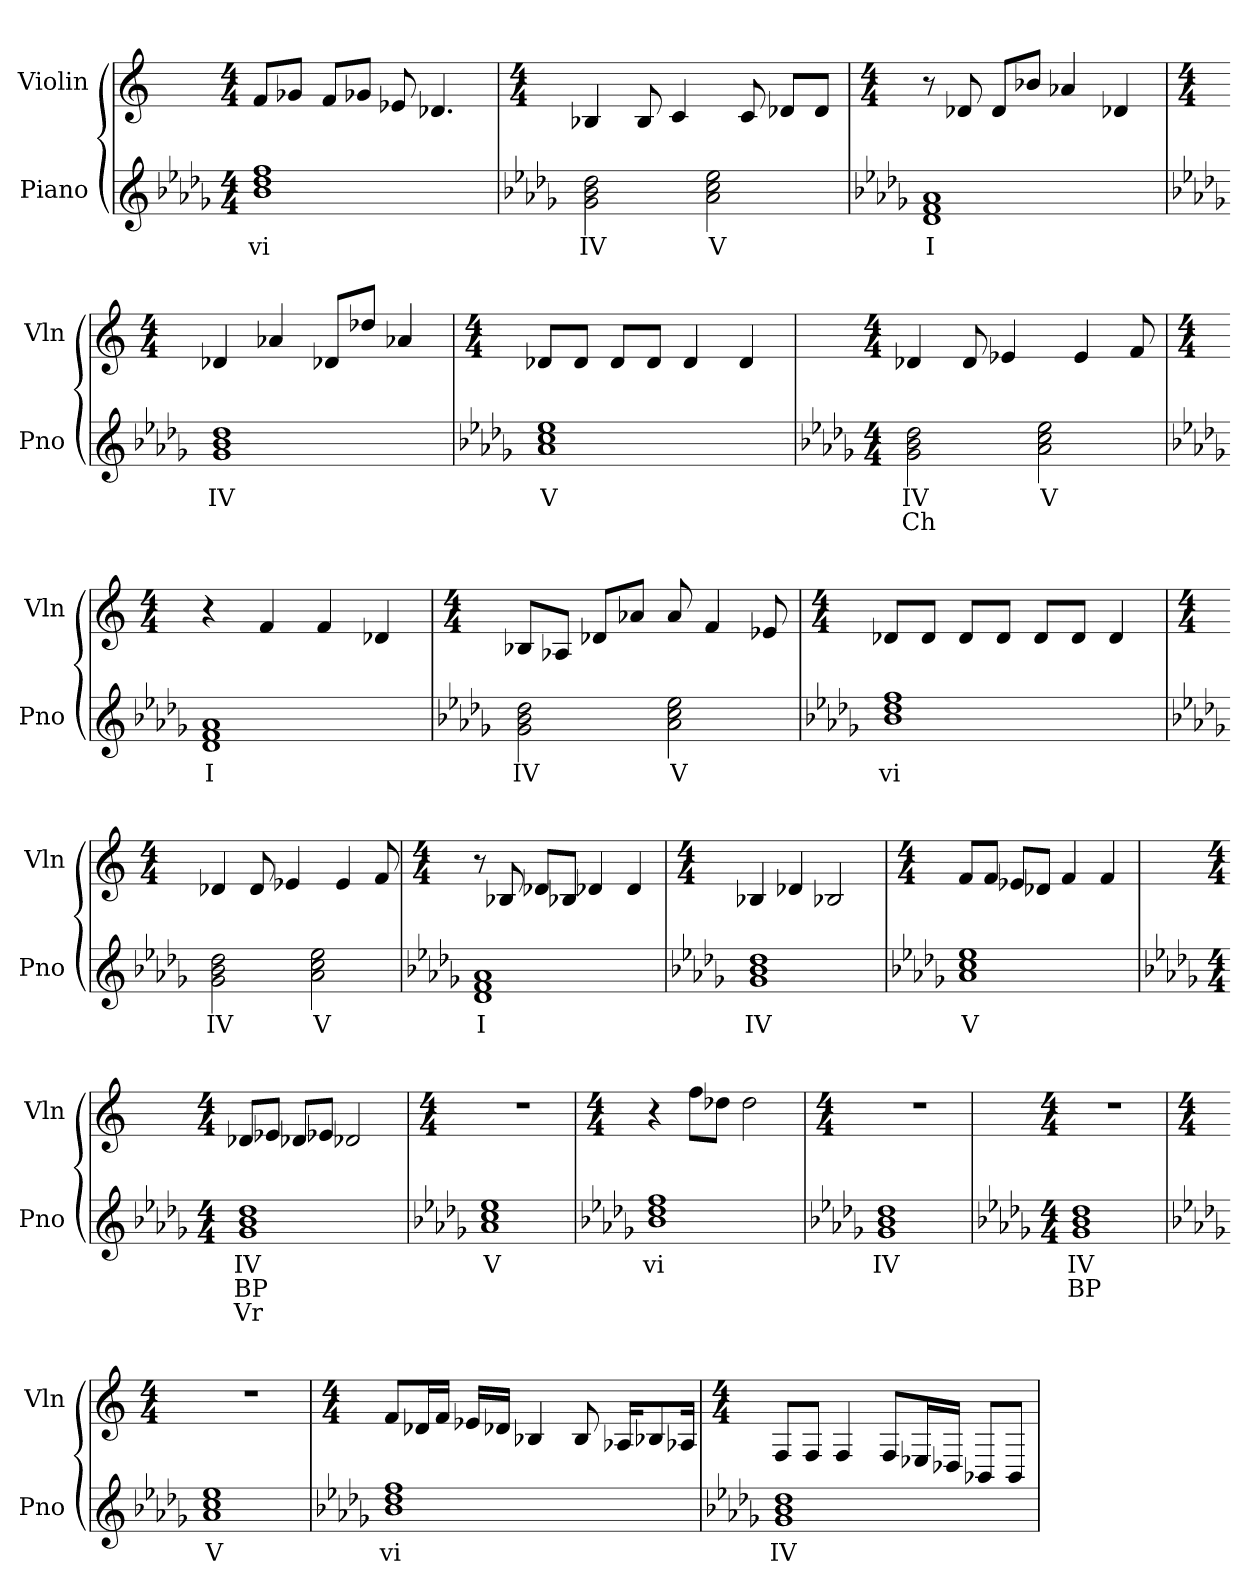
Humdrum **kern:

**kern	**text	**text	**text	**kern
*part2	*part2	*part2	*part2	*part1
*staff2	*staff2	*staff2	*staff2	*staff1
*I"Piano	*	*	*	*I"Violin
*I'Pno	*	*	*	*I'Vln
*k[b-e-a-d-g-]	*	*	*	*
*D-:	*	*	*	*
*M4/4	*	*	*	*M4/4
=	=	=	=	=
1b- 1dd- 1ff	vi	.	.	8fL
.	.	.	.	8g-XJ
.	.	.	.	8fL
.	.	.	.	8g-XJ
.	.	.	.	8e-X
.	.	.	.	4.d-X
=	=	=	=	=
*k[b-e-a-d-g-]	*	*	*	*
*D-:	*	*	*	*
*	*	*	*	*M4/4
2g- 2b- 2dd-	IV	.	.	4B-X
.	.	.	.	8B-
.	.	.	.	4c
2a- 2cc 2ee-	V	.	.	.
.	.	.	.	8c
.	.	.	.	8d-XL
.	.	.	.	8d-J
=	=	=	=	=
*k[b-e-a-d-g-]	*	*	*	*
*D-:	*	*	*	*
*	*	*	*	*M4/4
1d- 1f 1a-	I	.	.	8r
.	.	.	.	8d-X
.	.	.	.	8d-L
.	.	.	.	8b-XJ
.	.	.	.	4a-X
.	.	.	.	4d-X
=	=	=	=	=
*k[b-e-a-d-g-]	*	*	*	*
*D-:	*	*	*	*
*	*	*	*	*M4/4
1g- 1b- 1dd-	IV	.	.	4d-X
.	.	.	.	4a-X
.	.	.	.	8d-XL
.	.	.	.	8dd-XJ
.	.	.	.	4a-X
=	=	=	=	=
*k[b-e-a-d-g-]	*	*	*	*
*D-:	*	*	*	*
*	*	*	*	*M4/4
1a- 1cc 1ee-	V	.	.	8d-XL
.	.	.	.	8d-J
.	.	.	.	8d-L
.	.	.	.	8d-J
.	.	.	.	4d-
.	.	.	.	4d-
=	=	=	=	=
*k[b-e-a-d-g-]	*	*	*	*
*D-:	*	*	*	*
*M4/4	*	*	*	*M4/4
2g- 2b- 2dd-	IV	Ch	.	4d-X
.	.	.	.	8d-
.	.	.	.	4e-X
2a- 2cc 2ee-	V	.	.	.
.	.	.	.	4e-
.	.	.	.	8f
=	=	=	=	=
*k[b-e-a-d-g-]	*	*	*	*
*D-:	*	*	*	*
*	*	*	*	*M4/4
1d- 1f 1a-	I	.	.	4r
.	.	.	.	4f
.	.	.	.	4f
.	.	.	.	4d-X
=	=	=	=	=
*k[b-e-a-d-g-]	*	*	*	*
*D-:	*	*	*	*
*	*	*	*	*M4/4
2g- 2b- 2dd-	IV	.	.	8B-XL
.	.	.	.	8A-XJ
.	.	.	.	8d-XL
.	.	.	.	8a-XJ
2a- 2cc 2ee-	V	.	.	8a-
.	.	.	.	4f
.	.	.	.	8e-X
=	=	=	=	=
*k[b-e-a-d-g-]	*	*	*	*
*D-:	*	*	*	*
*	*	*	*	*M4/4
1b- 1dd- 1ff	vi	.	.	8d-XL
.	.	.	.	8d-J
.	.	.	.	8d-L
.	.	.	.	8d-J
.	.	.	.	8d-L
.	.	.	.	8d-J
.	.	.	.	4d-
=	=	=	=	=
*k[b-e-a-d-g-]	*	*	*	*
*D-:	*	*	*	*
*	*	*	*	*M4/4
2g- 2b- 2dd-	IV	.	.	4d-X
.	.	.	.	8d-
.	.	.	.	4e-X
2a- 2cc 2ee-	V	.	.	.
.	.	.	.	4e-
.	.	.	.	8f
=	=	=	=	=
*k[b-e-a-d-g-]	*	*	*	*
*D-:	*	*	*	*
*	*	*	*	*M4/4
1d- 1f 1a-	I	.	.	8r
.	.	.	.	8B-X
.	.	.	.	8d-XL
.	.	.	.	8B-XJ
.	.	.	.	4d-X
.	.	.	.	4d-
=	=	=	=	=
*k[b-e-a-d-g-]	*	*	*	*
*D-:	*	*	*	*
*	*	*	*	*M4/4
1g- 1b- 1dd-	IV	.	.	4B-X
.	.	.	.	4d-X
.	.	.	.	2B-X
=	=	=	=	=
*k[b-e-a-d-g-]	*	*	*	*
*D-:	*	*	*	*
*	*	*	*	*M4/4
1a- 1cc 1ee-	V	.	.	8fL
.	.	.	.	8fJ
.	.	.	.	8e-XL
.	.	.	.	8d-XJ
.	.	.	.	4f
.	.	.	.	4f
=	=	=	=	=
*k[b-e-a-d-g-]	*	*	*	*
*D-:	*	*	*	*
*M4/4	*	*	*	*M4/4
1g- 1b- 1dd-	IV	BP	Vr	8d-XL
.	.	.	.	8e-XJ
.	.	.	.	8d-XL
.	.	.	.	8e-XJ
.	.	.	.	2d-X
=	=	=	=	=
*k[b-e-a-d-g-]	*	*	*	*
*D-:	*	*	*	*
*	*	*	*	*M4/4
1a- 1cc 1ee-	V	.	.	1r
=	=	=	=	=
*k[b-e-a-d-g-]	*	*	*	*
*D-:	*	*	*	*
*	*	*	*	*M4/4
1b- 1dd- 1ff	vi	.	.	4r
.	.	.	.	8ffL
.	.	.	.	8dd-XJ
.	.	.	.	2dd-
=	=	=	=	=
*k[b-e-a-d-g-]	*	*	*	*
*D-:	*	*	*	*
*	*	*	*	*M4/4
1g- 1b- 1dd-	IV	.	.	1r
=	=	=	=	=
*k[b-e-a-d-g-]	*	*	*	*
*D-:	*	*	*	*
*M4/4	*	*	*	*M4/4
1g- 1b- 1dd-	IV	BP	.	1r
=	=	=	=	=
*k[b-e-a-d-g-]	*	*	*	*
*D-:	*	*	*	*
*	*	*	*	*M4/4
1a- 1cc 1ee-	V	.	.	1r
=	=	=	=	=
*k[b-e-a-d-g-]	*	*	*	*
*D-:	*	*	*	*
*	*	*	*	*M4/4
1b- 1dd- 1ff	vi	.	.	8fL
.	.	.	.	16d-XL
.	.	.	.	16fJJ
.	.	.	.	16e-XLL
.	.	.	.	16d-XJJ
.	.	.	.	4B-X
.	.	.	.	8B-
.	.	.	.	16A-XKL
.	.	.	.	8B-X
.	.	.	.	16A-XJk
=	=	=	=	=
*k[b-e-a-d-g-]	*	*	*	*
*D-:	*	*	*	*
*	*	*	*	*M4/4
1g- 1b- 1dd-	IV	.	.	8FL
.	.	.	.	8FJ
.	.	.	.	4F
.	.	.	.	8FL
.	.	.	.	16E-XL
.	.	.	.	16D-XJJ
.	.	.	.	8BB-XL
.	.	.	.	8BB-J
=	=	=	=	=
*-	*-	*-	*-	*-
